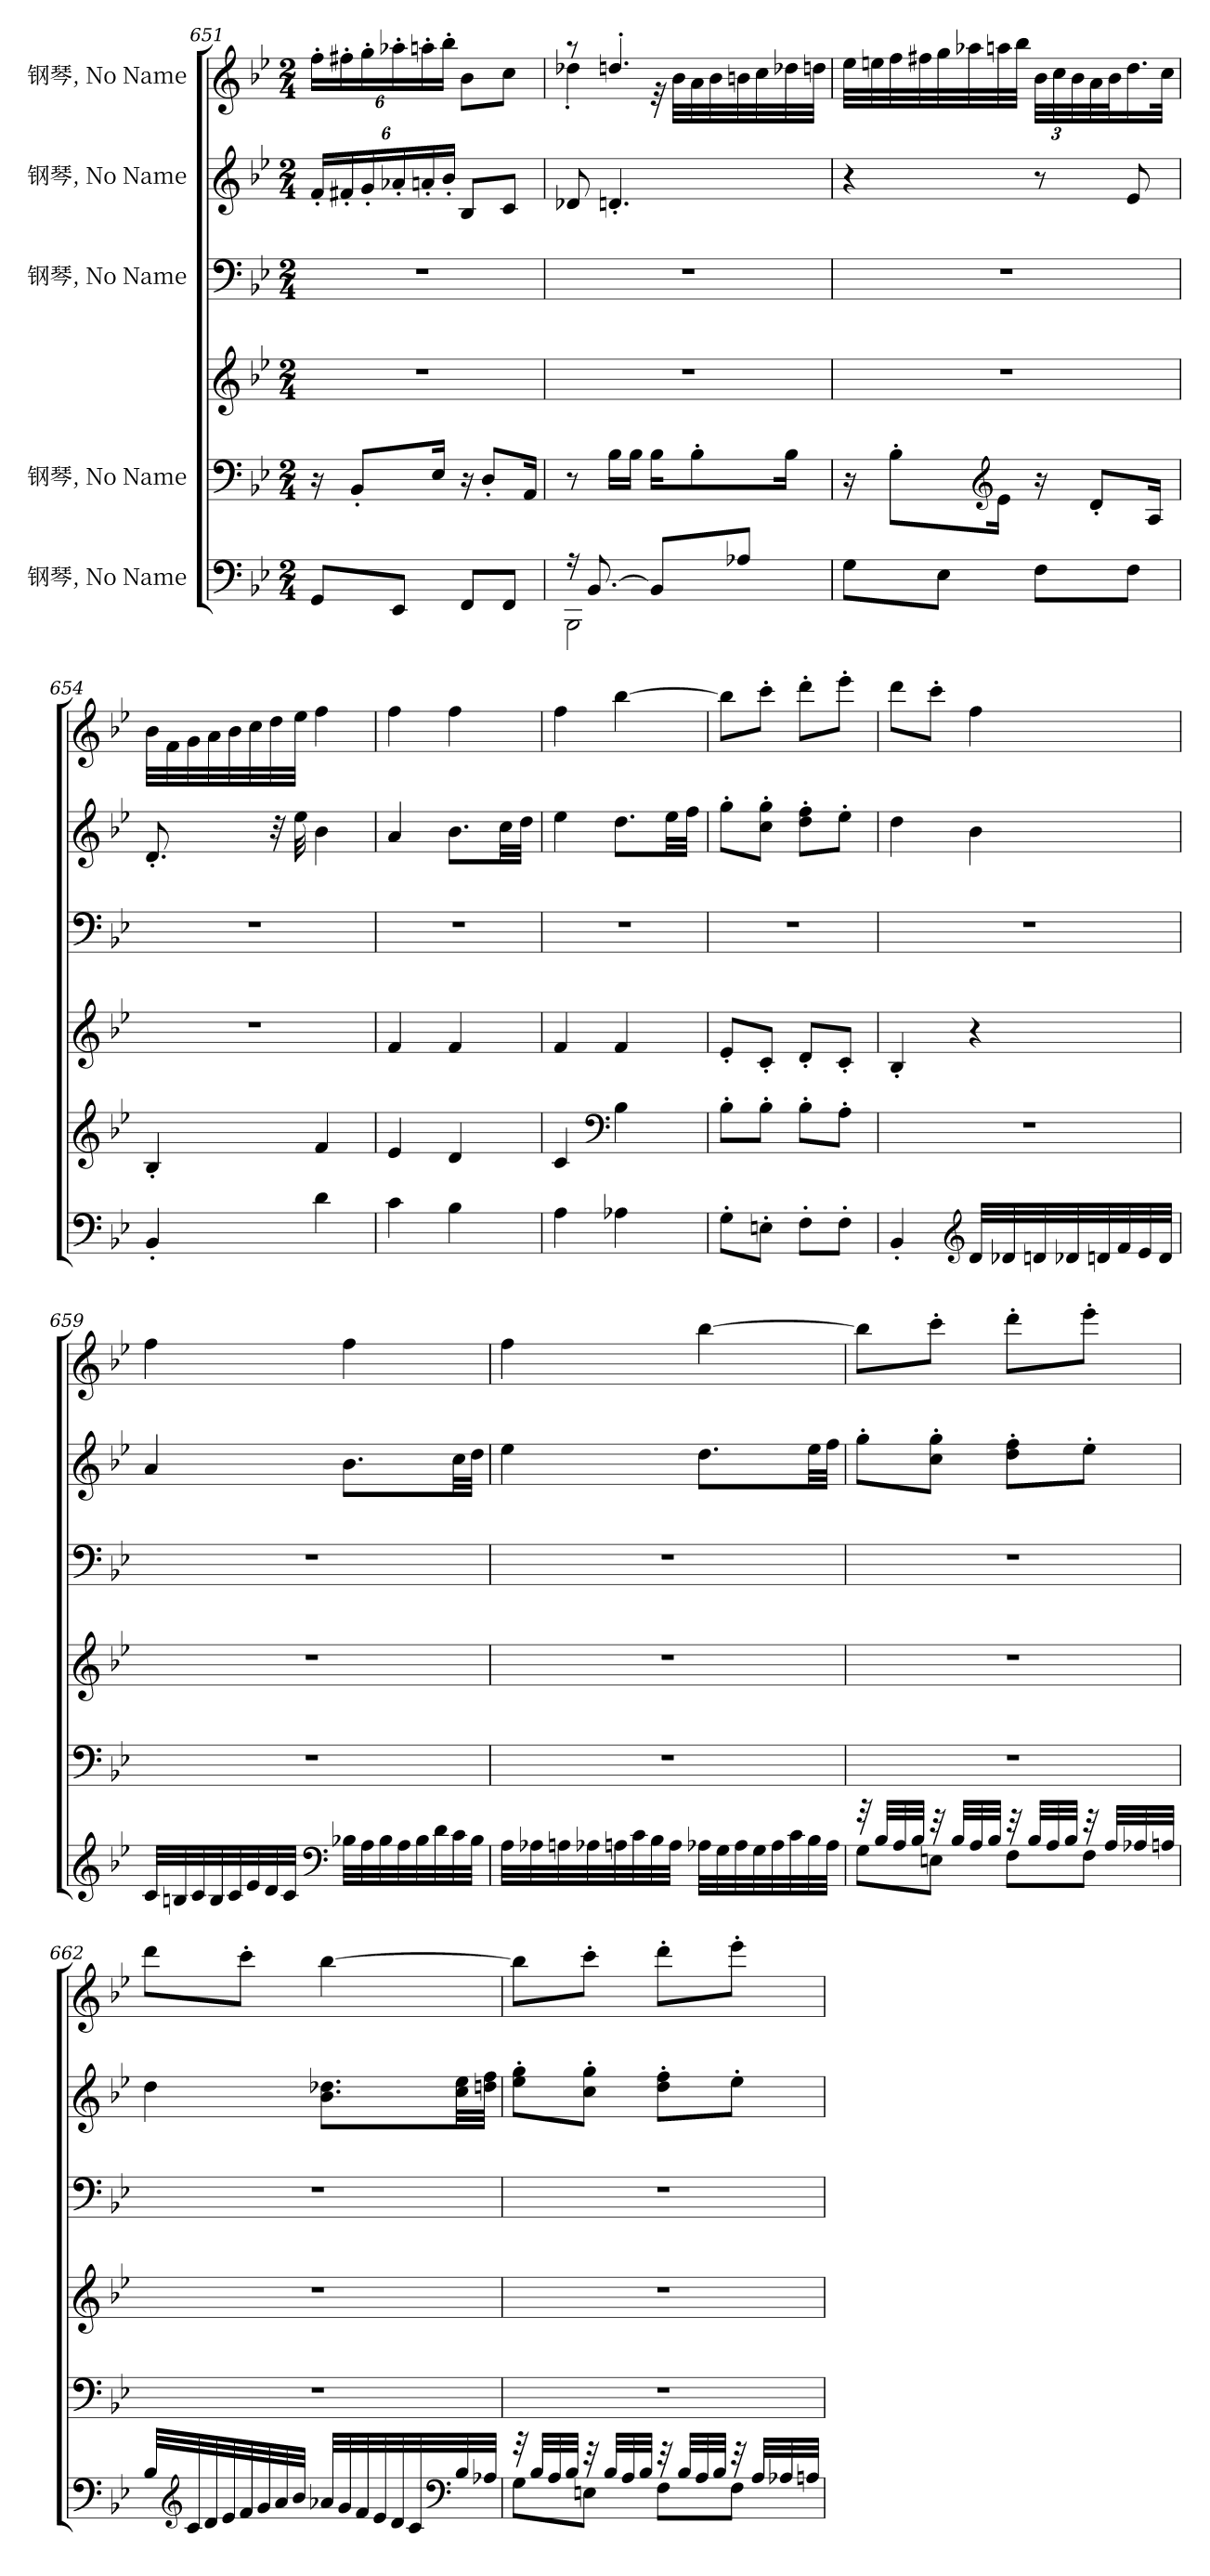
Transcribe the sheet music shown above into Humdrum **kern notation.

**kern	**kern	**kern	**kern	**kern	**kern
*part5	*part4	*part4	*part3	*part2	*part1
*staff6	*staff5	*staff4	*staff3	*staff2	*staff1
*I"钢琴, No Name	*I"钢琴, No Name	*	*I"钢琴, No Name	*I"钢琴, No Name	*I"钢琴, No Name
*clefF4	*clefF4	*clefG2	*clefF4	*clefG2	*clefG2
*k[b-e-]	*k[b-e-]	*k[b-e-]	*k[b-e-]	*k[b-e-]	*k[b-e-]
*M2/4	*M2/4	*M2/4	*M2/4	*M2/4	*M2/4
*	*	*	*	*Xbrackettup	*Xbrackettup
=651	=651	=651	=651	=651	=651
8GG/L	16r	2r	2r	24f'/LL	24ff'\LL
.	.	.	.	24f#X'/	24ff#X'\
.	8BB-'/L	.	.	.	.
.	.	.	.	24g'/	24gg'\
8EE-/J	.	.	.	24a-X'/	24aa-X'\
.	.	.	.	24an'/	24aan'\
.	16E-/Jk	.	.	.	.
.	.	.	.	24b-'/JJ	24bb-'\JJ
8FF/L	16r	.	.	8B-/L	8b-\L
.	8D'/L	.	.	.	.
8FF/J	.	.	.	8c/J	8cc\J
.	16AA/Jk	.	.	.	.
=652	=652	=652	=652	=652	=652
*^	*	*	*	*	*^
16r	2BBB-\	8r	2r	2r	8d-X/	8r	4dd-X'\
[8.BB-/	.	.	.	.	.	.	.
*	*	*	*	*	*	*MM92	*
.	.	16B-\LL	.	.	4.dn'/	4.ddn'/	.
.	.	16B-\JJ	.	.	.	.	.
8BB-/L]	.	16B-\KL	.	.	.	.	32r
.	.	.	.	.	.	.	32b-\LLL
.	.	8B-'\	.	.	.	.	32a\
.	.	.	.	.	.	.	32b-\
8A-X/J	.	.	.	.	.	.	32bn\
.	.	.	.	.	.	.	32cc\
.	.	16B-\Jk	.	.	.	.	32dd-X\
.	.	.	.	.	.	.	32ddn\JJJ
*v	*v	*	*	*	*	*v	*v
!!LO:LB:g=z
=653	=653	=653	=653	=653	=653
8G\L	16r	2r	2r	4r	32ee-\LLL
.	.	.	.	.	32een\
.	8B-'\L	.	.	.	32ff\
.	.	.	.	.	32ff#X\
8E-\J	.	.	.	.	32gg\
.	.	.	.	.	32aa-X\
*	*clefG2	*	*	*	*
.	16e-\Jk	.	.	.	32aan\
*	*	*	*	*	*MM94
.	.	.	.	.	32bb-\JJJ
8F\L	16r	.	.	8r	48b-\LLL
.	.	.	.	.	48cc\
.	.	.	.	.	48b-\
.	8d'/L	.	.	.	32a\
*	*	*	*	*	*MM92
.	.	.	.	.	32b-\J
8F\J	.	.	.	8e-/	16.dd\
.	16A/Jk	.	.	.	.
*	*	*	*	*	*MM91
.	.	.	.	.	32cc\JJk
=654	=654	=654	=654	=654	=654
*	*	*	*	*	*MM87
4BB-'/	4B-'/	2r	2r	8.d'/	32b-\LLL
*	*	*	*	*	*MM80
.	.	.	.	.	32f\
.	.	.	.	.	32g\
.	.	.	.	.	32a\
*	*	*	*	*	*MM78
.	.	.	.	.	32b-\
*	*	*	*	*	*MM74
.	.	.	.	.	32cc\
*	*	*	*	*	*MM67
.	.	.	.	32r	32dd\
*	*	*	*	*	*MM38
.	.	.	.	32ee-\	32ee-\JJJ
*	*	*	*	*	*MM82
4d\	4f/	.	.	4b-\	4ff\
=655	=655	=655	=655	=655	=655
*	*	*	*	*	*MM82
4c\	4e-/	4f/	2r	4a/	4ff\
*	*	*	*	*	*MM82
4B-\	4d/	4f/	.	8.b-\L	4ff\
.	.	.	.	32cc\LL	.
.	.	.	.	32dd\JJJ	.
=656	=656	=656	=656	=656	=656
4A\	4c/	4f/	2r	4ee-\	4ff\
*	*clefF4	*	*	*	*
*	*	*	*	*	*MM82
4A-X\	4B-\	4f/	.	8.dd\L	[4bb-\
.	.	.	.	32ee-\LL	.
.	.	.	.	32ff\JJJ	.
!!LO:PB:g=z
=657	=657	=657	=657	=657	=657
8G'\L	8B-'\L	8e-'/L	2r	8gg'\L	8bb-\L]
8En'\J	8B-'\J	8c'/J	.	8cc\' 8gg\'J	8ccc'\J
8F'\L	8B-'\L	8d'/L	.	8dd\' 8ff\'L	8ddd'\L
8F'\J	8A'\J	8c'/J	.	8ee-'\J	8eee-'\J
=658	=658	=658	=658	=658	=658
4BB-'/	2r	4B-'/	2r	4dd\	8ddd\L
*	*	*	*	*	*MM76
.	.	.	.	.	8ccc'\J
*clefG2	*	*	*	*	*
*	*	*	*	*	*MM82
32d/LLL	.	4r	.	4b-\	4ff\
32d-X/	.	.	.	.	.
32dn/	.	.	.	.	.
32d-X/	.	.	.	.	.
32dn/	.	.	.	.	.
32f/	.	.	.	.	.
32e-/	.	.	.	.	.
32d/JJJ	.	.	.	.	.
=659	=659	=659	=659	=659	=659
*	*	*	*	*	*MM82
32c/LLL	2r	2r	2r	4a/	4ff\
32Bn/	.	.	.	.	.
32c/	.	.	.	.	.
32B/	.	.	.	.	.
32c/	.	.	.	.	.
32e-/	.	.	.	.	.
32d/	.	.	.	.	.
32c/JJJ	.	.	.	.	.
*clefF4	*	*	*	*	*
*	*	*	*	*	*MM82
32B-X\LLL	.	.	.	8.b-\L	4ff\
32A\	.	.	.	.	.
32B-\	.	.	.	.	.
32A\	.	.	.	.	.
32B-\	.	.	.	.	.
32d\	.	.	.	.	.
32c\	.	.	.	32cc\LL	.
32B-\JJJ	.	.	.	32dd\JJJ	.
!!LO:LB:g=z
=660	=660	=660	=660	=660	=660
32A\LLL	2r	2r	2r	4ee-\	4ff\
32A-X\	.	.	.	.	.
32An\	.	.	.	.	.
32A-X\	.	.	.	.	.
32An\	.	.	.	.	.
32c\	.	.	.	.	.
32B-\	.	.	.	.	.
32A\JJJ	.	.	.	.	.
*	*	*	*	*	*MM82
32A-X\LLL	.	.	.	8.dd\L	[4bb-\
32G\	.	.	.	.	.
32A-\	.	.	.	.	.
32G\	.	.	.	.	.
32A-\	.	.	.	.	.
32c\	.	.	.	.	.
32B-\	.	.	.	32ee-\LL	.
32A-\JJJ	.	.	.	32ff\JJJ	.
=661	=661	=661	=661	=661	=661
*^	*	*	*	*	*
32r	8G\L	2r	2r	2r	8gg'\L	8bb-\L]
32B-/LLL	.	.	.	.	.	.
32A/	.	.	.	.	.	.
32B-/JJJ	.	.	.	.	.	.
32r	8En\J	.	.	.	8cc\' 8gg\'J	8ccc'\J
32B-/LLL	.	.	.	.	.	.
32A/	.	.	.	.	.	.
32B-/JJJ	.	.	.	.	.	.
32r	8F\L	.	.	.	8dd\' 8ff\'L	8ddd'\L
32B-/LLL	.	.	.	.	.	.
32A/	.	.	.	.	.	.
32B-/JJJ	.	.	.	.	.	.
32r	8F\J	.	.	.	8ee-'\J	8eee-'\J
32A/LLL	.	.	.	.	.	.
32A-X/	.	.	.	.	.	.
32An/JJJ	.	.	.	.	.	.
*v	*v	*	*	*	*	*
!!LO:PB:g=z
=662	=662	=662	=662	=662	=662
32B-/LLL	2r	2r	2r	4dd\	8ddd\L
*clefG2	*	*	*	*	*
32c/	.	.	.	.	.
32d/	.	.	.	.	.
32e-/	.	.	.	.	.
32f/	.	.	.	.	8ccc'\J
32g/	.	.	.	.	.
32a/	.	.	.	.	.
32b-/JJJ	.	.	.	.	.
*	*	*	*	*	*MM82
32a-X/LLL	.	.	.	8.b-\ 8.dd-X\L	[4bb-\
32g/	.	.	.	.	.
32f/	.	.	.	.	.
32e-/	.	.	.	.	.
32d/	.	.	.	.	.
32c/	.	.	.	.	.
*clefF4	*	*	*	*	*
32B-/	.	.	.	32cc\ 32ee-\LL	.
32A-X/JJJ	.	.	.	32ddn\ 32ff\JJJ	.
=663	=663	=663	=663	=663	=663
*^	*	*	*	*	*
32r	8G\L	2r	2r	2r	8ee-\' 8gg\'L	8bb-\L]
32B-/LLL	.	.	.	.	.	.
32A/	.	.	.	.	.	.
32B-/JJJ	.	.	.	.	.	.
32r	8En\J	.	.	.	8cc\' 8gg\'J	8ccc'\J
32B-/LLL	.	.	.	.	.	.
32A/	.	.	.	.	.	.
32B-/JJJ	.	.	.	.	.	.
32r	8F\L	.	.	.	8dd\' 8ff\'L	8ddd'\L
32B-/LLL	.	.	.	.	.	.
32A/	.	.	.	.	.	.
32B-/JJJ	.	.	.	.	.	.
32r	8F\J	.	.	.	8ee-'\J	8eee-'\J
32A/LLL	.	.	.	.	.	.
32A-X/	.	.	.	.	.	.
32An/JJJ	.	.	.	.	.	.
*v	*v	*	*	*	*	*
=	=	=	=	=	=
*-	*-	*-	*-	*-	*-
